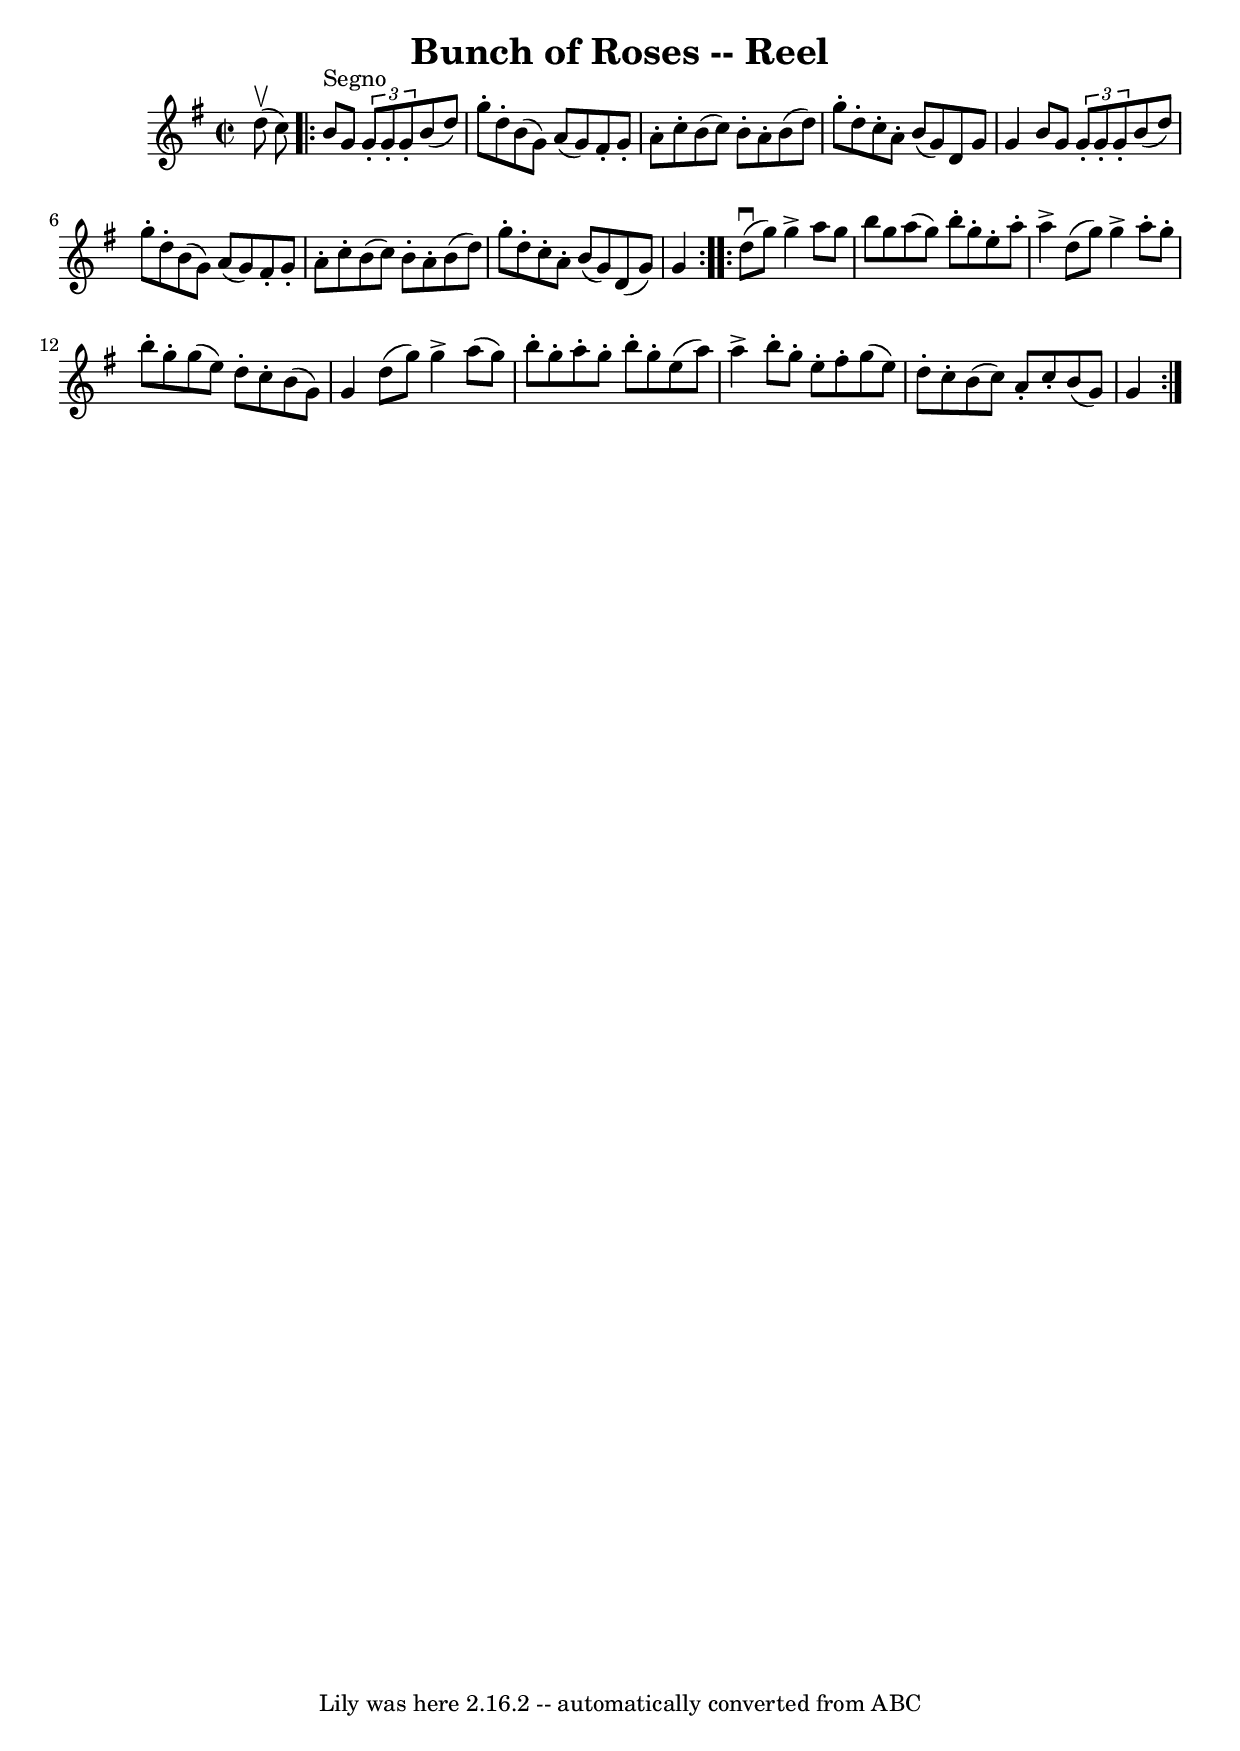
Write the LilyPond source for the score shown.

\version "2.7.40"
\include "Mammoth.ily"
\header {
	%% book = "Ryan's Mammoth Collection"
	crossRefNumber = "1"
	footnotes = "\\\\267"
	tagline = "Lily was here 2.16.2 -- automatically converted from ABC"
	title = "Bunch of Roses -- Reel"
}
voicedefault =  {
\set Score.defaultBarType = "empty"

\override Staff.TimeSignature #'style = #'C
 \time 2/2 \key g \major d''8^\upbow(c''8)   \repeat volta 2 { b'8 
^"Segno" g'8    \times 2/3 { g'8 -. g'8 -. g'8 -. } b'8 (d''8)  
 g''8 -. d''8 -.   |
 b'8 (g'8) a'8 (g'8) fis'8 -.   
g'8 -. a'8 -. c''8 -.   |
 b'8 (c''8) b'8 -. a'8 -. b'8 
(d''8) g''8 -. d''8 -.   |
 c''8 -. a'8 -. b'8 (g'8  
-) d'8 g'8 g'4    |
 b'8 g'8    \times 2/3 { g'8 -.   
g'8 -. g'8 -. } b'8 (d''8) g''8 -. d''8 -.   |
 b'8 (
g'8) a'8 (g'8) fis'8 -. g'8 -. a'8 -. c''8 -.   |
   
b'8 (c''8) b'8 -. a'8 -. b'8 (d''8) g''8 -. d''8 -.   
|
 c''8 -. a'8 -. b'8 (g'8) d'8 (g'8) g'4    }    
 \repeat volta 2 { d''8^\downbow(g''8) g''4^\accent a''8 g''8  
 b''8 g''8    |
 a''8 (g''8) b''8 -. g''8 -. e''8 -.   
a''8 -. a''4^\accent   |
 d''8 (g''8) g''4^\accent a''8 
-. g''8 -. b''8 -. g''8 -.   |
 g''8 (e''8) d''8 -.   
c''8 -. b'8 (g'8) g'4    |
 d''8 (g''8) g''4 
^\accent a''8 (g''8) b''8 -. g''8 -.   |
 a''8 -. g''8 -. 
 b''8 -. g''8 -. e''8 (a''8) a''4^\accent   |
 b''8 -.   
g''8 -. e''8 -. fis''8 -. g''8 (e''8) d''8 -. c''8 -.   
|
 b'8 (c''8) a'8 -. c''8 -. b'8 (g'8) g'4      } 
  
}

\score{
    <<

	\context Staff="default"
	{
	    \voicedefault 
	}

    >>
	\layout {
	}
	\midi {}
}
